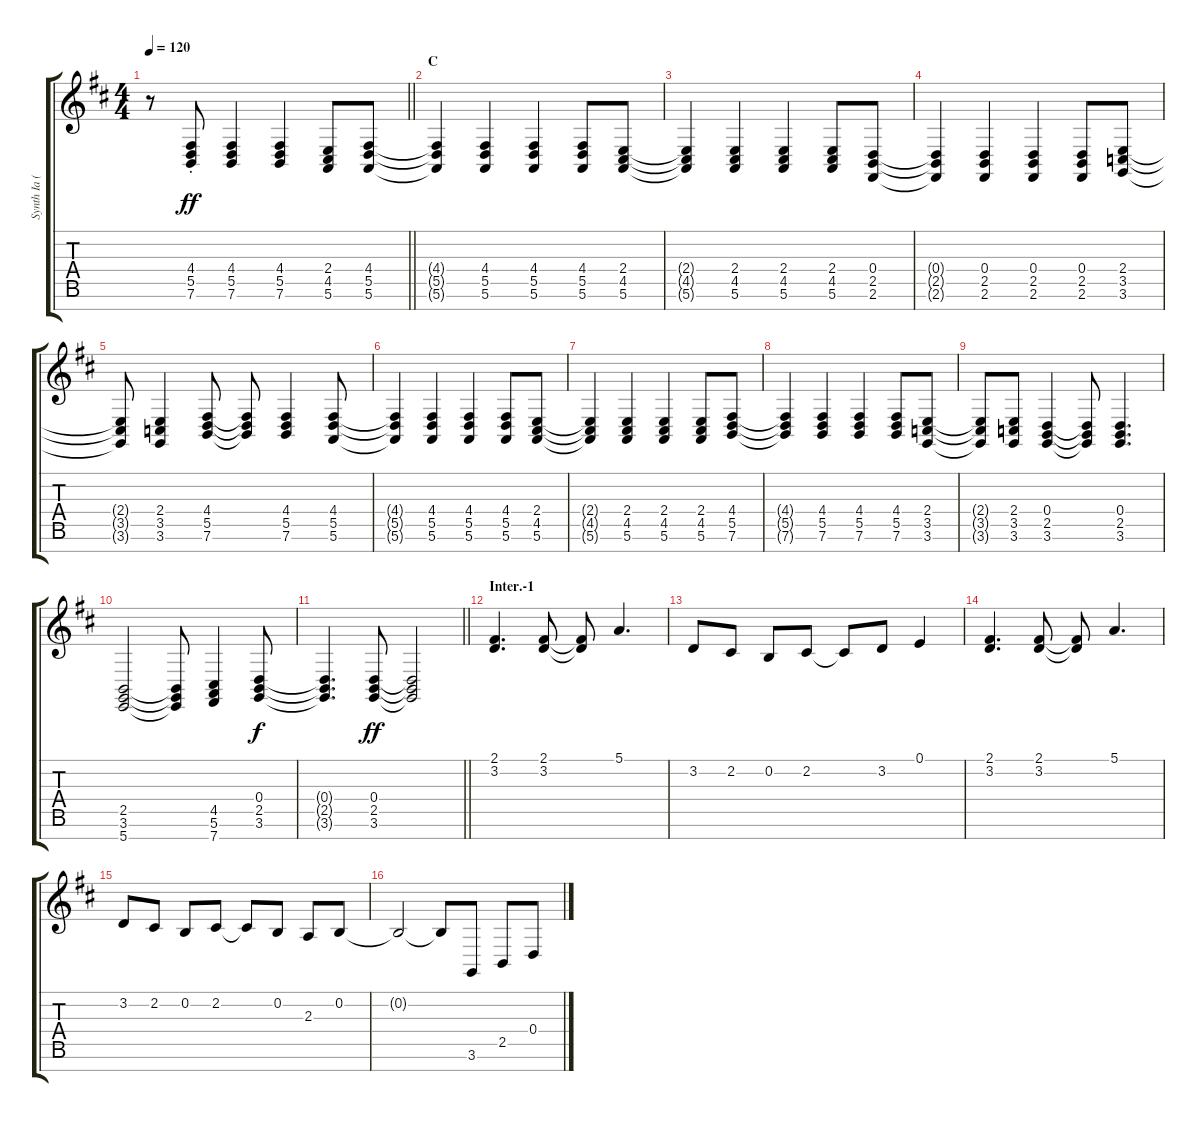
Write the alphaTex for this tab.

\track ("Synth Ia (Kotobuki Tsumugi)" "Synth Ia (") {instrument electricgrandpiano}
\staff {score tabs}
\tuning (E4 B3 G3 D3 A2 E2 B1) {hide}
\ts (4 4)
\tempo 120
\clef g2
\barLineRight lightlight
\ks d
r.8{dy ff} (4.4{st} 5.5{st} 7.6{st}).8 (4.4 5.5 7.6).4 (4.4 5.5 7.6).4 (2.4 4.5 5.6).8 (4.4 5.5 5.6).8 |
\section ("" "C")
(4.4{t} 5.5{t} 5.6{t}).4 (4.4 5.5 5.6).4 (4.4 5.5 5.6).4 (4.4 5.5 5.6).8 (2.4 4.5 5.6).8 |
(2.4{t} 4.5{t} 5.6{t}).4 (2.4 4.5 5.6).4 (2.4 4.5 5.6).4 (2.4 4.5 5.6).8 (0.4 2.5 2.6).8 |
(0.4{t} 2.5{t} 2.6{t}).4 (0.4 2.5 2.6).4 (0.4 2.5 2.6).4 (0.4 2.5 2.6).8 (2.4 3.5 3.6).8 |
(2.4{t} 3.5{t} 3.6{t}).8 (2.4 3.5 3.6).4 (4.4 5.5 7.6).8 (4.4{t} 5.5{t} 7.6{t}).8 (4.4 5.5 7.6).4 (4.4 5.5 5.6).8 |
(4.4{t} 5.5{t} 5.6{t}).4 (4.4 5.5 5.6).4 (4.4 5.5 5.6).4 (4.4 5.5 5.6).8 (2.4 4.5 5.6).8 |
(2.4{t} 4.5{t} 5.6{t}).4 (2.4 4.5 5.6).4 (2.4 4.5 5.6).4 (2.4 4.5 5.6).8 (4.4 5.5 7.6).8 |
(4.4{t} 5.5{t} 7.6{t}).4 (4.4 5.5 7.6).4 (4.4 5.5 7.6).4 (4.4 5.5 7.6).8 (2.4 3.5 3.6).8 |
(2.4{t} 3.5{t} 3.6{t}).8 (2.4 3.5 3.6).8 (0.4 2.5 3.6).4 (0.4{t} 2.5{t} 3.6{t}).8 (0.4 2.5 3.6).4{d} |
(2.5 3.6 5.7).2 (2.5{t} 3.6{t} 5.7{t}).8 (4.5 5.6 7.7).4 (0.4 2.5 3.6).8{dy f} |
\barLineRight lightlight
(0.4{t} 2.5{t} 3.6{t}).4{d} (0.4 2.5 3.6).8{dy ff} (0.4{t} 2.5{t} 3.6{t}).2 |
\section ("" "Inter.-1")
(2.1 3.2).4{d} (2.1 3.2).8 (2.1{t} 3.2{t}).8 5.1.4{d} |
3.2.8 2.2.8 0.2.8 2.2.8 2.2{t}.8 3.2.8 0.1.4 |
(2.1 3.2).4{d} (2.1 3.2).8 (2.1{t} 3.2{t}).8 5.1.4{d} |
3.2.8 2.2.8 0.2.8 2.2.8 2.2{t}.8 0.2.8 2.3.8 0.2.8 |
0.2{t}.2 0.2{t}.8 3.6.8 2.5.8 0.4.8
